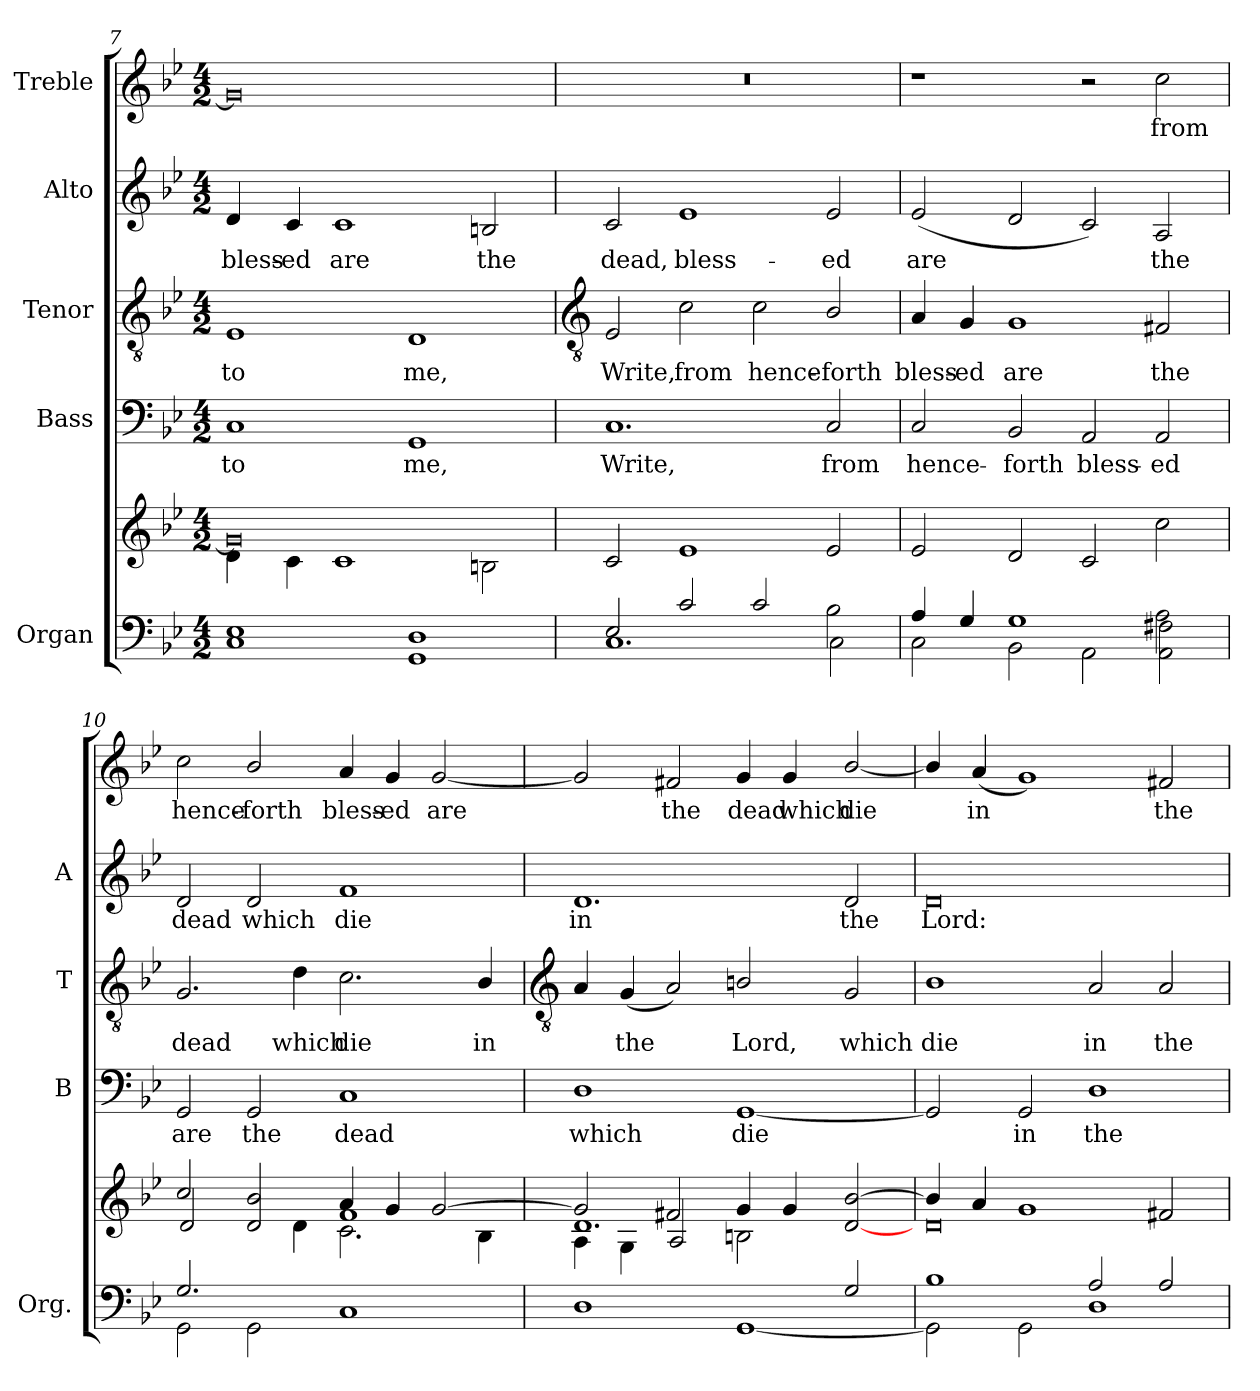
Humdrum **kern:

**kern	**kern	**kern	**text	**kern	**text	**kern	**text	**kern	**text
*part5	*part5	*part4	*part4	*part3	*part3	*part2	*part2	*part1	*part1
*staff6	*staff5	*staff4	*staff4	*staff3	*staff3	*staff2	*staff2	*staff1	*staff1
*I"Organ	*	*I"Bass	*	*I"Tenor	*	*I"Alto	*	*I"Treble	*
*I'Org.	*	*I'B	*	*I'T	*	*I'A	*	*	*
*clefF4	*clefG2	*clefF4	*	*clefGv2	*	*clefG2	*	*clefG2	*
*k[b-e-]	*k[b-e-]	*k[b-e-]	*	*k[b-e-]	*	*k[b-e-]	*	*k[b-e-]	*
*B-:	*B-:	*B-:	*	*B-:	*	*B-:	*	*B-:	*
*M4/2	*M4/2	*M4/2	*	*M4/2	*	*M4/2	*	*M4/2	*
=7	=7	=7	=7	=7	=7	=7	=7	=7	=7
*^	*^	*	*	*	*	*	*	*	*
!	!	!	!	!	!LO:LY:b	!	!LO:LY:b	!	!LO:LY:b	!	!
1E-/	1C\	0g/]	4d\	1C	-to	1E-	to	4d	bless-	0g]	.
!	!	!	!	!	!	!	!	!	!LO:LY:b	!	!
.	.	.	4c\	.	.	.	.	4c	-ed	.	.
!	!	!	!	!	!	!	!	!	!LO:LY:b	!	!
.	.	.	1c\	.	.	.	.	1c	are	.	.
!	!	!	!	!	!LO:LY:b	!	!LO:LY:b	!	!	!	!
1D/	1GG\	.	.	1GG	me,	1D	me,	.	.	.	.
!	!	!	!	!	!	!	!	!	!LO:LY:b	!	!
.	.	.	2Bn\	.	.	.	.	2Bn	the	.	.
!!LO:LB:g=z
=8	=8	=8	=8	=8	=8	=8	=8	=8	=8	=8	=8
*	*	*	*	*	*	*clefGv2	*	*	*	*	*
!	!	!	!	!	!LO:LY:b	!	!LO:LY:b	!	!LO:LY:b	!	!
2E-/	1.C\	2c/	2ryy	1.C	Write,	2E-	Write,	2c	dead,	0r	.
!	!	!	!	!	!	!	!LO:LY:b	!	!LO:LY:b	!	!
2c/	.	1e-/	2ryy	.	.	2c	from	1e-	bless-	.	.
!	!	!	!	!	!	!	!LO:LY:b	!	!	!	!
2c/	.	.	2ryy	.	.	2c	hence-	.	.	.	.
!	!	!	!	!	!LO:LY:b	!	!LO:LY:b	!	!LO:LY:b	!	!
2B-\	2C\	2e-/	2ryy	2C	from	2B-/	-forth	2e-	-ed	.	.
=9	=9	=9	=9	=9	=9	=9	=9	=9	=9	=9	=9
*	*^	*	*	*	*	*	*	*	*	*	*
!	!	!	!	!	!	!LO:LY:b	!	!LO:LY:b	!	!LO:LY:b	!	!
1.ryy	4A/	2C\	1ryy	2e-/	2C	hence-	4A	bless-	(<2e-	are	1r	.
!	!	!	!	!	!	!	!	!LO:LY:b	!	!	!	!
.	4G/	.	.	.	.	.	4G	-ed	.	.	.	.
!	!	!	!	!	!	!LO:LY:b	!	!LO:LY:b	!	!	!	!
.	1G/	2BB-\	.	2d/	2BB-	-forth	1G	are	2d	.	.	.
!	!	!	!	!	!	!LO:LY:b	!	!	!	!	!	!
.	.	2AA\	2ryy	2c/	2AA	bless-	.	.	2c)	.	2r	.
!	!	!	!	!	!	!LO:LY:b	!	!LO:LY:b	!	!LO:LY:b	!	!LO:LY:b
2A\	2F#X\	2AA\	2cc\	2ryy	2AA	-ed	2F#X	the	2A	the	2cc	from
=10	=10	=10	=10	=10	=10	=10	=10	=10	=10	=10	=10	=10
*	*	*	*	*^	*	*	*	*	*	*	*	*
!	!	!	!	!	!	!	!LO:LY:b	!	!LO:LY:b	!	!LO:LY:b	!	!LO:LY:b
*	*v	*v	*	*	*	*	*	*	*	*	*	*	*
2.G/	2GG\	2cc/	2d/	2.ryy	2GG	are	2.G	dead	2d	dead	2cc	hence-
!	!	!	!	!	!	!LO:LY:b	!	!	!	!LO:LY:b	!	!LO:LY:b
.	2GG\	2d/ 2b-/	2ryy	.	2GG	the	.	.	2d	which	2b-/	-forth
!	!	!	!	!	!	!	!	!LO:LY:b	!	!	!	!
1ryy	.	.	.	4d\	.	.	4d	which	.	.	.	.
!	!	!	!	!	!	!LO:LY:b	!	!LO:LY:b	!	!LO:LY:b	!	!LO:LY:b
.	1C\	4a/	1f\	2.c\	1C	dead	2.c	die	1f	die	4a	bless-
!	!	!	!	!	!	!	!	!	!	!	!	!LO:LY:b
.	.	4g/	.	.	.	.	.	.	.	.	4g	-ed
!	!	!	!	!	!	!	!	!	!	!	!	!LO:LY:b
.	.	[2g/	.	.	.	.	.	.	.	.	[2g	are
!	!	!	!	!	!	!	!	!LO:LY:b	!	!	!	!
4ryy	.	.	.	4B-\	.	.	4B-/	in	.	.	.	.
!!LO:LB:g=z
=11	=11	=11	=11	=11	=11	=11	=11	=11	=11	=11	=11	=11
*	*	*	*	*	*	*	*clefGv2	*	*	*	*	*
!	!	!	!	!	!	!LO:LY:b	!	!	!	!LO:LY:b	!	!
1.ryy	1D\	2g/]	1.d\	4A\	1D	which	4A	.	1.d	in	2g]	.
!	!	!	!	!	!	!	!	!LO:LY:b	!	!	!	!
.	.	.	.	4G\	.	.	(<4G	the	.	.	.	.
!	!	!	!	!	!	!	!	!	!	!	!	!LO:LY:b
.	.	2f#X/	.	2A/	.	.	2A)	.	.	.	2f#X	the
!	!	!	!	!	!	!LO:LY:b	!	!LO:LY:b	!	!	!	!LO:LY:b
.	[1GG\	4g/	.	2Bn\	[1GG	die	2Bn/	Lord,	.	.	4g	dead
!	!	!	!	!	!	!	!	!	!	!	!	!LO:LY:b
.	.	4g/	.	.	.	.	.	.	.	.	4g	which
!	!	!	!	!	!	!	!	!LO:LY:b	!	!LO:LY:b	!	!LO:LY:b
2G/	.	[2d/ [2b-/	2ryy	2ryy	.	.	2G	which	2d	the	[2b-/	die
=12	=12	=12	=12	=12	=12	=12	=12	=12	=12	=12	=12	=12
!	!	!	!	!	!	!	!	!LO:LY:b	!	!LO:LY:b	!	!
*	*	*	*v	*v	*	*	*	*	*	*	*	*
1B-/	2GG\]	4b-/]	0d\	2GG]	.	1B-	die	0d	Lord:	4b-/]	.
!	!	!	!	!	!	!	!	!	!	!	!LO:LY:b
.	.	4a/	.	.	.	.	.	.	.	(<4a	in
!	!	!	!	!	!LO:LY:b	!	!	!	!	!	!
.	2GG\	1g/	.	2GG	in	.	.	.	.	1g)	.
!	!	!	!	!	!LO:LY:b	!	!LO:LY:b	!	!	!	!
2A/	1D\	.	.	1D	the	2A	in	.	.	.	.
!	!	!	!	!	!	!	!LO:LY:b	!	!	!	!LO:LY:b
2A/	.	2f#X/	.	.	.	2A	the	.	.	2f#X	the
*v	*v	*	*	*	*	*	*	*	*	*	*
*	*v	*v	*	*	*	*	*	*	*	*
=	=	=	=	=	=	=	=	=	=
*-	*-	*-	*-	*-	*-	*-	*-	*-	*-
